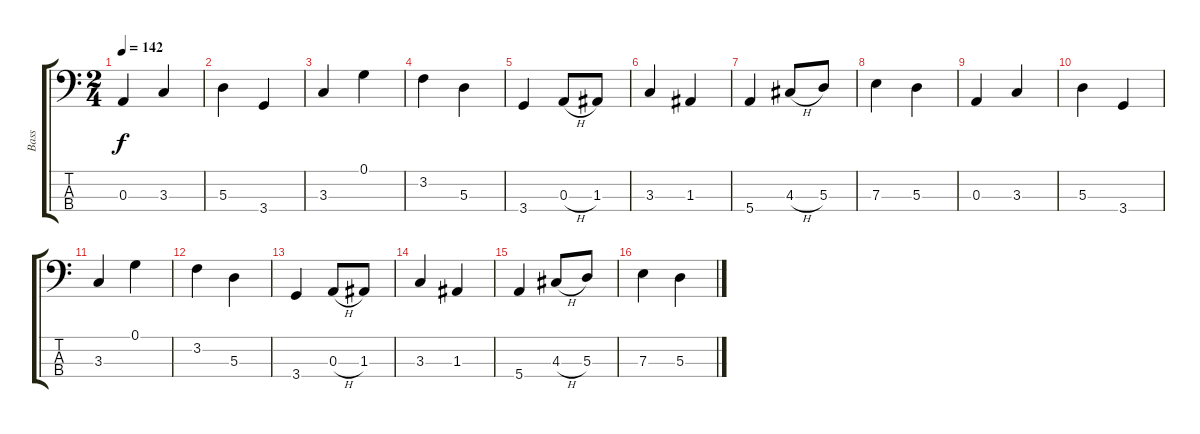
\track ("Bass" "Bass") {instrument electricbassfinger}
\staff {score tabs}
\tuning (G2 D2 A1 E1) {hide}
\ts (2 4)
\tempo 142
\clef f4
\ks c
0.3.4{dy f} 3.3.4 |
5.3.4 3.4.4 |
3.3.4 0.1.4 |
3.2.4 5.3.4 |
3.4.4 0.3{h}.8 1.3.8 |
3.3.4 1.3.4 |
5.4.4 4.3{h}.8 5.3.8 |
7.3.4 5.3.4 |
0.3.4 3.3.4 |
5.3.4 3.4.4 |
3.3.4 0.1.4 |
3.2.4 5.3.4 |
3.4.4 0.3{h}.8 1.3.8 |
3.3.4 1.3.4 |
5.4.4 4.3{h}.8 5.3.8 |
7.3.4 5.3.4
